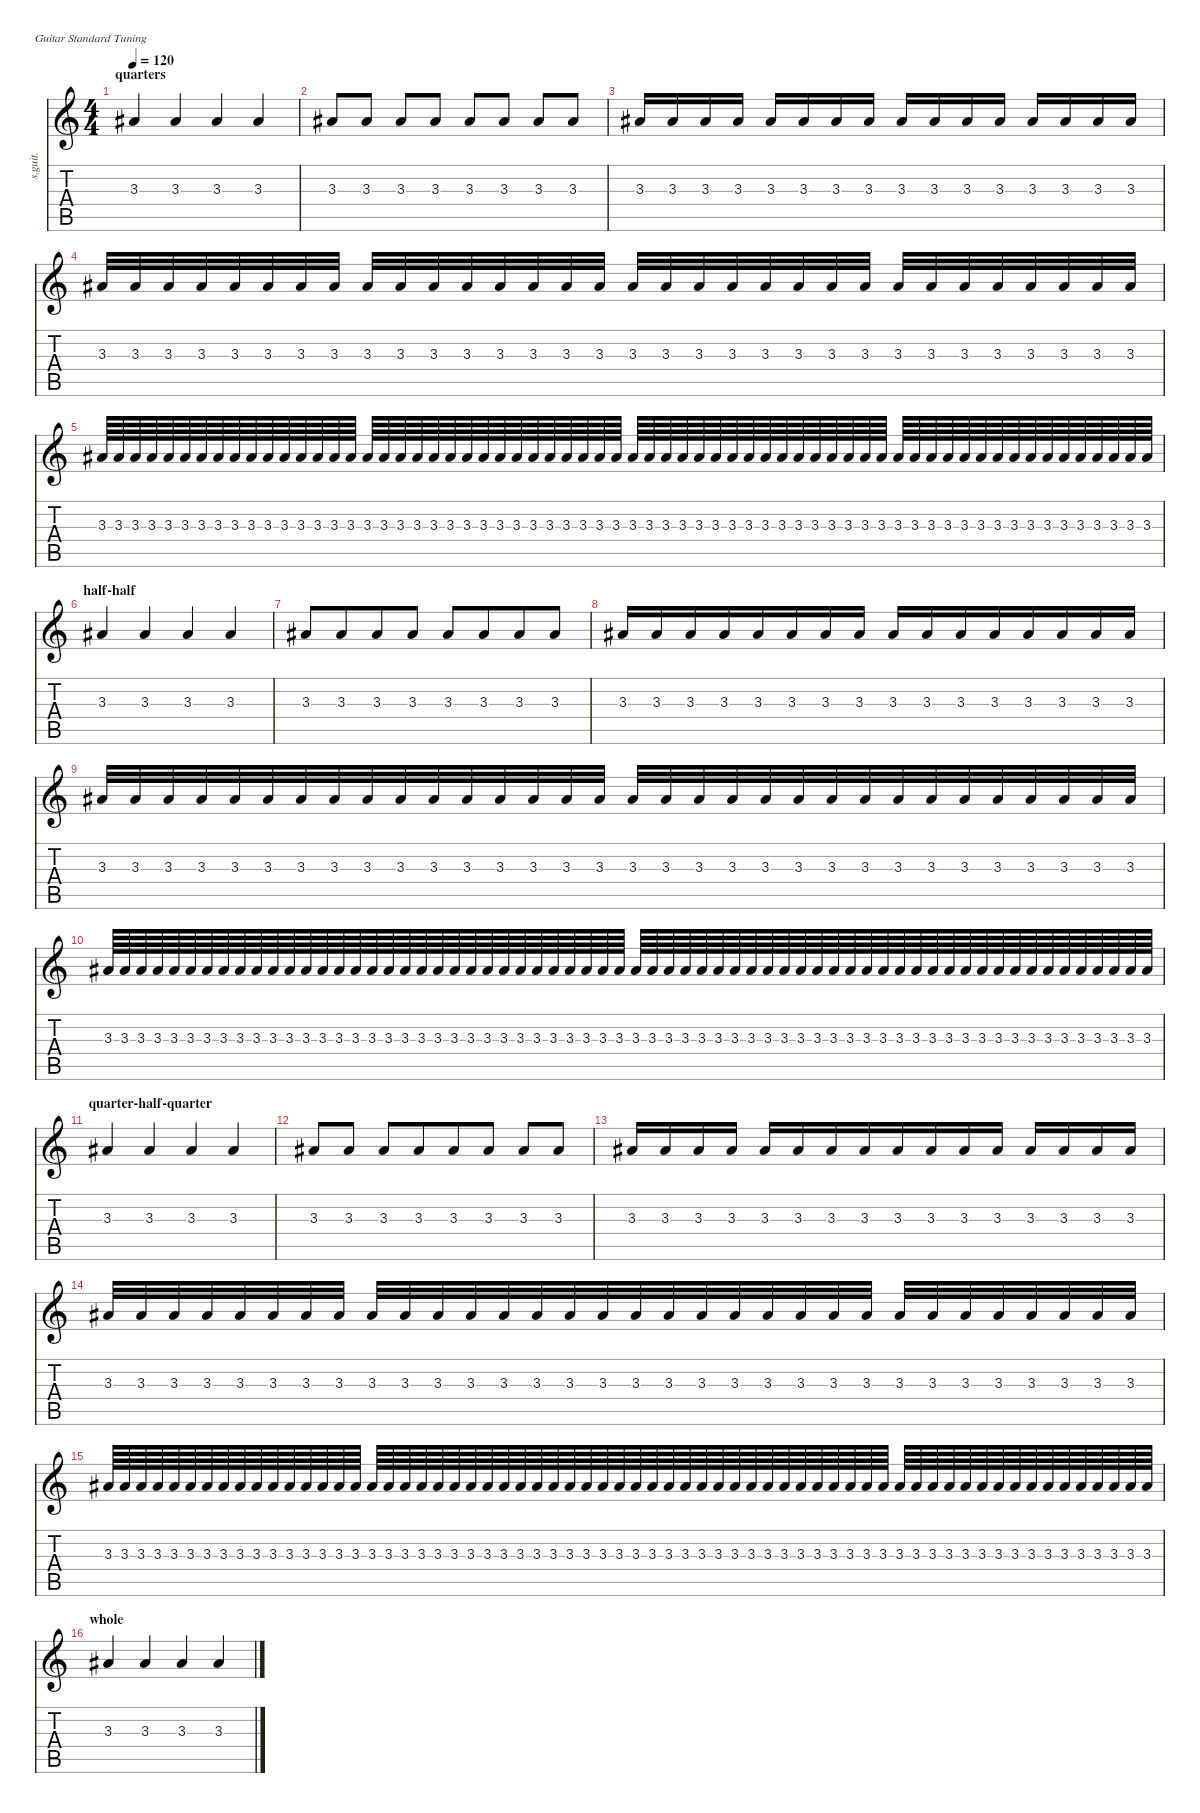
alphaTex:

\defaultSystemsLayout 4
\hideDynamics
\bracketExtendMode nobrackets
\track ("Steel Guitar" "s.guit.") {instrument acousticguitarsteel}
\staff {score tabs}
\tuning (E4 B3 G3 D3 A2 E2)
\ts (4 4)
\beaming (8 2 2 2 2)
\section ("" "quarters")
\tempo 120
\clef g2
\ks c
3.3{acc #}.4{dy mf instrument acousticguitarsteel beam Up} 3.3{acc #}.4{beam Up} 3.3{acc #}.4{beam Up} 3.3{acc #}.4{beam Up} |
3.3{acc #}.8{beam Up} 3.3{acc #}.8{beam Up} 3.3{acc #}.8{beam Up} 3.3{acc #}.8{beam Up} 3.3{acc #}.8{beam Up} 3.3{acc #}.8{beam Up} 3.3{acc #}.8{beam Up} 3.3{acc #}.8{beam Up} |
3.3{acc #}.16{beam Up} 3.3{acc #}.16{beam Up} 3.3{acc #}.16{beam Up} 3.3{acc #}.16{beam Up} 3.3{acc #}.16{beam Up} 3.3{acc #}.16{beam Up} 3.3{acc #}.16{beam Up} 3.3{acc #}.16{beam Up} 3.3{acc #}.16{beam Up} 3.3{acc #}.16{beam Up} 3.3{acc #}.16{beam Up} 3.3{acc #}.16{beam Up} 3.3{acc #}.16{beam Up} 3.3{acc #}.16{beam Up} 3.3{acc #}.16{beam Up} 3.3{acc #}.16{beam Up} |
3.3{acc #}.32{beam Up} 3.3{acc #}.32{beam Up} 3.3{acc #}.32{beam Up} 3.3{acc #}.32{beam Up} 3.3{acc #}.32{beam Up} 3.3{acc #}.32{beam Up} 3.3{acc #}.32{beam Up} 3.3{acc #}.32{beam Up} 3.3{acc #}.32{beam Up} 3.3{acc #}.32{beam Up} 3.3{acc #}.32{beam Up} 3.3{acc #}.32{beam Up} 3.3{acc #}.32{beam Up} 3.3{acc #}.32{beam Up} 3.3{acc #}.32{beam Up} 3.3{acc #}.32{beam Up} 3.3{acc #}.32{beam Up} 3.3{acc #}.32{beam Up} 3.3{acc #}.32{beam Up} 3.3{acc #}.32{beam Up} 3.3{acc #}.32{beam Up} 3.3{acc #}.32{beam Up} 3.3{acc #}.32{beam Up} 3.3{acc #}.32{beam Up} 3.3{acc #}.32{beam Up} 3.3{acc #}.32{beam Up} 3.3{acc #}.32{beam Up} 3.3{acc #}.32{beam Up} 3.3{acc #}.32{beam Up} 3.3{acc #}.32{beam Up} 3.3{acc #}.32{beam Up} 3.3{acc #}.32{beam Up} |
3.3{acc #}.64{beam Up} 3.3{acc #}.64{beam Up} 3.3{acc #}.64{beam Up} 3.3{acc #}.64{beam Up} 3.3{acc #}.64{beam Up} 3.3{acc #}.64{beam Up} 3.3{acc #}.64{beam Up} 3.3{acc #}.64{beam Up} 3.3{acc #}.64{beam Up} 3.3{acc #}.64{beam Up} 3.3{acc #}.64{beam Up} 3.3{acc #}.64{beam Up} 3.3{acc #}.64{beam Up} 3.3{acc #}.64{beam Up} 3.3{acc #}.64{beam Up} 3.3{acc #}.64{beam Up} 3.3{acc #}.64{beam Up} 3.3{acc #}.64{beam Up} 3.3{acc #}.64{beam Up} 3.3{acc #}.64{beam Up} 3.3{acc #}.64{beam Up} 3.3{acc #}.64{beam Up} 3.3{acc #}.64{beam Up} 3.3{acc #}.64{beam Up} 3.3{acc #}.64{beam Up} 3.3{acc #}.64{beam Up} 3.3{acc #}.64{beam Up} 3.3{acc #}.64{beam Up} 3.3{acc #}.64{beam Up} 3.3{acc #}.64{beam Up} 3.3{acc #}.64{beam Up} 3.3{acc #}.64{beam Up} 3.3{acc #}.64{beam Up} 3.3{acc #}.64{beam Up} 3.3{acc #}.64{beam Up} 3.3{acc #}.64{beam Up} 3.3{acc #}.64{beam Up} 3.3{acc #}.64{beam Up} 3.3{acc #}.64{beam Up} 3.3{acc #}.64{beam Up} 3.3{acc #}.64{beam Up} 3.3{acc #}.64{beam Up} 3.3{acc #}.64{beam Up} 3.3{acc #}.64{beam Up} 3.3{acc #}.64{beam Up} 3.3{acc #}.64{beam Up} 3.3{acc #}.64{beam Up} 3.3{acc #}.64{beam Up} 3.3{acc #}.64{beam Up} 3.3{acc #}.64{beam Up} 3.3{acc #}.64{beam Up} 3.3{acc #}.64{beam Up} 3.3{acc #}.64{beam Up} 3.3{acc #}.64{beam Up} 3.3{acc #}.64{beam Up} 3.3{acc #}.64{beam Up} 3.3{acc #}.64{beam Up} 3.3{acc #}.64{beam Up} 3.3{acc #}.64{beam Up} 3.3{acc #}.64{beam Up} 3.3{acc #}.64{beam Up} 3.3{acc #}.64{beam Up} 3.3{acc #}.64{beam Up} 3.3{acc #}.64{beam Up} |
\beaming (8 4 4)
\section ("" "half-half")
3.3{acc #}.4{beam Up} 3.3{acc #}.4{beam Up} 3.3{acc #}.4{beam Up} 3.3{acc #}.4{beam Up} |
3.3{acc #}.8{beam Up} 3.3{acc #}.8{beam Up} 3.3{acc #}.8{beam Up} 3.3{acc #}.8{beam Up} 3.3{acc #}.8{beam Up} 3.3{acc #}.8{beam Up} 3.3{acc #}.8{beam Up} 3.3{acc #}.8{beam Up} |
3.3{acc #}.16{beam Up} 3.3{acc #}.16{beam Up} 3.3{acc #}.16{beam Up} 3.3{acc #}.16{beam Up} 3.3{acc #}.16{beam Up} 3.3{acc #}.16{beam Up} 3.3{acc #}.16{beam Up} 3.3{acc #}.16{beam Up} 3.3{acc #}.16{beam Up} 3.3{acc #}.16{beam Up} 3.3{acc #}.16{beam Up} 3.3{acc #}.16{beam Up} 3.3{acc #}.16{beam Up} 3.3{acc #}.16{beam Up} 3.3{acc #}.16{beam Up} 3.3{acc #}.16{beam Up} |
3.3{acc #}.32{beam Up} 3.3{acc #}.32{beam Up} 3.3{acc #}.32{beam Up} 3.3{acc #}.32{beam Up} 3.3{acc #}.32{beam Up} 3.3{acc #}.32{beam Up} 3.3{acc #}.32{beam Up} 3.3{acc #}.32{beam Up} 3.3{acc #}.32{beam Up} 3.3{acc #}.32{beam Up} 3.3{acc #}.32{beam Up} 3.3{acc #}.32{beam Up} 3.3{acc #}.32{beam Up} 3.3{acc #}.32{beam Up} 3.3{acc #}.32{beam Up} 3.3{acc #}.32{beam Up} 3.3{acc #}.32{beam Up} 3.3{acc #}.32{beam Up} 3.3{acc #}.32{beam Up} 3.3{acc #}.32{beam Up} 3.3{acc #}.32{beam Up} 3.3{acc #}.32{beam Up} 3.3{acc #}.32{beam Up} 3.3{acc #}.32{beam Up} 3.3{acc #}.32{beam Up} 3.3{acc #}.32{beam Up} 3.3{acc #}.32{beam Up} 3.3{acc #}.32{beam Up} 3.3{acc #}.32{beam Up} 3.3{acc #}.32{beam Up} 3.3{acc #}.32{beam Up} 3.3{acc #}.32{beam Up} |
3.3{acc #}.64{beam Up} 3.3{acc #}.64{beam Up} 3.3{acc #}.64{beam Up} 3.3{acc #}.64{beam Up} 3.3{acc #}.64{beam Up} 3.3{acc #}.64{beam Up} 3.3{acc #}.64{beam Up} 3.3{acc #}.64{beam Up} 3.3{acc #}.64{beam Up} 3.3{acc #}.64{beam Up} 3.3{acc #}.64{beam Up} 3.3{acc #}.64{beam Up} 3.3{acc #}.64{beam Up} 3.3{acc #}.64{beam Up} 3.3{acc #}.64{beam Up} 3.3{acc #}.64{beam Up} 3.3{acc #}.64{beam Up} 3.3{acc #}.64{beam Up} 3.3{acc #}.64{beam Up} 3.3{acc #}.64{beam Up} 3.3{acc #}.64{beam Up} 3.3{acc #}.64{beam Up} 3.3{acc #}.64{beam Up} 3.3{acc #}.64{beam Up} 3.3{acc #}.64{beam Up} 3.3{acc #}.64{beam Up} 3.3{acc #}.64{beam Up} 3.3{acc #}.64{beam Up} 3.3{acc #}.64{beam Up} 3.3{acc #}.64{beam Up} 3.3{acc #}.64{beam Up} 3.3{acc #}.64{beam Up} 3.3{acc #}.64{beam Up} 3.3{acc #}.64{beam Up} 3.3{acc #}.64{beam Up} 3.3{acc #}.64{beam Up} 3.3{acc #}.64{beam Up} 3.3{acc #}.64{beam Up} 3.3{acc #}.64{beam Up} 3.3{acc #}.64{beam Up} 3.3{acc #}.64{beam Up} 3.3{acc #}.64{beam Up} 3.3{acc #}.64{beam Up} 3.3{acc #}.64{beam Up} 3.3{acc #}.64{beam Up} 3.3{acc #}.64{beam Up} 3.3{acc #}.64{beam Up} 3.3{acc #}.64{beam Up} 3.3{acc #}.64{beam Up} 3.3{acc #}.64{beam Up} 3.3{acc #}.64{beam Up} 3.3{acc #}.64{beam Up} 3.3{acc #}.64{beam Up} 3.3{acc #}.64{beam Up} 3.3{acc #}.64{beam Up} 3.3{acc #}.64{beam Up} 3.3{acc #}.64{beam Up} 3.3{acc #}.64{beam Up} 3.3{acc #}.64{beam Up} 3.3{acc #}.64{beam Up} 3.3{acc #}.64{beam Up} 3.3{acc #}.64{beam Up} 3.3{acc #}.64{beam Up} 3.3{acc #}.64{beam Up} |
\beaming (8 2 4 2)
\section ("" "quarter-half-quarter")
3.3{acc #}.4{beam Up} 3.3{acc #}.4{beam Up} 3.3{acc #}.4{beam Up} 3.3{acc #}.4{beam Up} |
3.3{acc #}.8{beam Up} 3.3{acc #}.8{beam Up} 3.3{acc #}.8{beam Up} 3.3{acc #}.8{beam Up} 3.3{acc #}.8{beam Up} 3.3{acc #}.8{beam Up} 3.3{acc #}.8{beam Up} 3.3{acc #}.8{beam Up} |
3.3{acc #}.16{beam Up} 3.3{acc #}.16{beam Up} 3.3{acc #}.16{beam Up} 3.3{acc #}.16{beam Up} 3.3{acc #}.16{beam Up} 3.3{acc #}.16{beam Up} 3.3{acc #}.16{beam Up} 3.3{acc #}.16{beam Up} 3.3{acc #}.16{beam Up} 3.3{acc #}.16{beam Up} 3.3{acc #}.16{beam Up} 3.3{acc #}.16{beam Up} 3.3{acc #}.16{beam Up} 3.3{acc #}.16{beam Up} 3.3{acc #}.16{beam Up} 3.3{acc #}.16{beam Up} |
3.3{acc #}.32{beam Up} 3.3{acc #}.32{beam Up} 3.3{acc #}.32{beam Up} 3.3{acc #}.32{beam Up} 3.3{acc #}.32{beam Up} 3.3{acc #}.32{beam Up} 3.3{acc #}.32{beam Up} 3.3{acc #}.32{beam Up} 3.3{acc #}.32{beam Up} 3.3{acc #}.32{beam Up} 3.3{acc #}.32{beam Up} 3.3{acc #}.32{beam Up} 3.3{acc #}.32{beam Up} 3.3{acc #}.32{beam Up} 3.3{acc #}.32{beam Up} 3.3{acc #}.32{beam Up} 3.3{acc #}.32{beam Up} 3.3{acc #}.32{beam Up} 3.3{acc #}.32{beam Up} 3.3{acc #}.32{beam Up} 3.3{acc #}.32{beam Up} 3.3{acc #}.32{beam Up} 3.3{acc #}.32{beam Up} 3.3{acc #}.32{beam Up} 3.3{acc #}.32{beam Up} 3.3{acc #}.32{beam Up} 3.3{acc #}.32{beam Up} 3.3{acc #}.32{beam Up} 3.3{acc #}.32{beam Up} 3.3{acc #}.32{beam Up} 3.3{acc #}.32{beam Up} 3.3{acc #}.32{beam Up} |
3.3{acc #}.64{beam Up} 3.3{acc #}.64{beam Up} 3.3{acc #}.64{beam Up} 3.3{acc #}.64{beam Up} 3.3{acc #}.64{beam Up} 3.3{acc #}.64{beam Up} 3.3{acc #}.64{beam Up} 3.3{acc #}.64{beam Up} 3.3{acc #}.64{beam Up} 3.3{acc #}.64{beam Up} 3.3{acc #}.64{beam Up} 3.3{acc #}.64{beam Up} 3.3{acc #}.64{beam Up} 3.3{acc #}.64{beam Up} 3.3{acc #}.64{beam Up} 3.3{acc #}.64{beam Up} 3.3{acc #}.64{beam Up} 3.3{acc #}.64{beam Up} 3.3{acc #}.64{beam Up} 3.3{acc #}.64{beam Up} 3.3{acc #}.64{beam Up} 3.3{acc #}.64{beam Up} 3.3{acc #}.64{beam Up} 3.3{acc #}.64{beam Up} 3.3{acc #}.64{beam Up} 3.3{acc #}.64{beam Up} 3.3{acc #}.64{beam Up} 3.3{acc #}.64{beam Up} 3.3{acc #}.64{beam Up} 3.3{acc #}.64{beam Up} 3.3{acc #}.64{beam Up} 3.3{acc #}.64{beam Up} 3.3{acc #}.64{beam Up} 3.3{acc #}.64{beam Up} 3.3{acc #}.64{beam Up} 3.3{acc #}.64{beam Up} 3.3{acc #}.64{beam Up} 3.3{acc #}.64{beam Up} 3.3{acc #}.64{beam Up} 3.3{acc #}.64{beam Up} 3.3{acc #}.64{beam Up} 3.3{acc #}.64{beam Up} 3.3{acc #}.64{beam Up} 3.3{acc #}.64{beam Up} 3.3{acc #}.64{beam Up} 3.3{acc #}.64{beam Up} 3.3{acc #}.64{beam Up} 3.3{acc #}.64{beam Up} 3.3{acc #}.64{beam Up} 3.3{acc #}.64{beam Up} 3.3{acc #}.64{beam Up} 3.3{acc #}.64{beam Up} 3.3{acc #}.64{beam Up} 3.3{acc #}.64{beam Up} 3.3{acc #}.64{beam Up} 3.3{acc #}.64{beam Up} 3.3{acc #}.64{beam Up} 3.3{acc #}.64{beam Up} 3.3{acc #}.64{beam Up} 3.3{acc #}.64{beam Up} 3.3{acc #}.64{beam Up} 3.3{acc #}.64{beam Up} 3.3{acc #}.64{beam Up} 3.3{acc #}.64{beam Up} |
\beaming (8 8)
\section ("" "whole")
3.3{acc #}.4{beam Up} 3.3{acc #}.4{beam Up} 3.3{acc #}.4{beam Up} 3.3{acc #}.4{beam Up}
